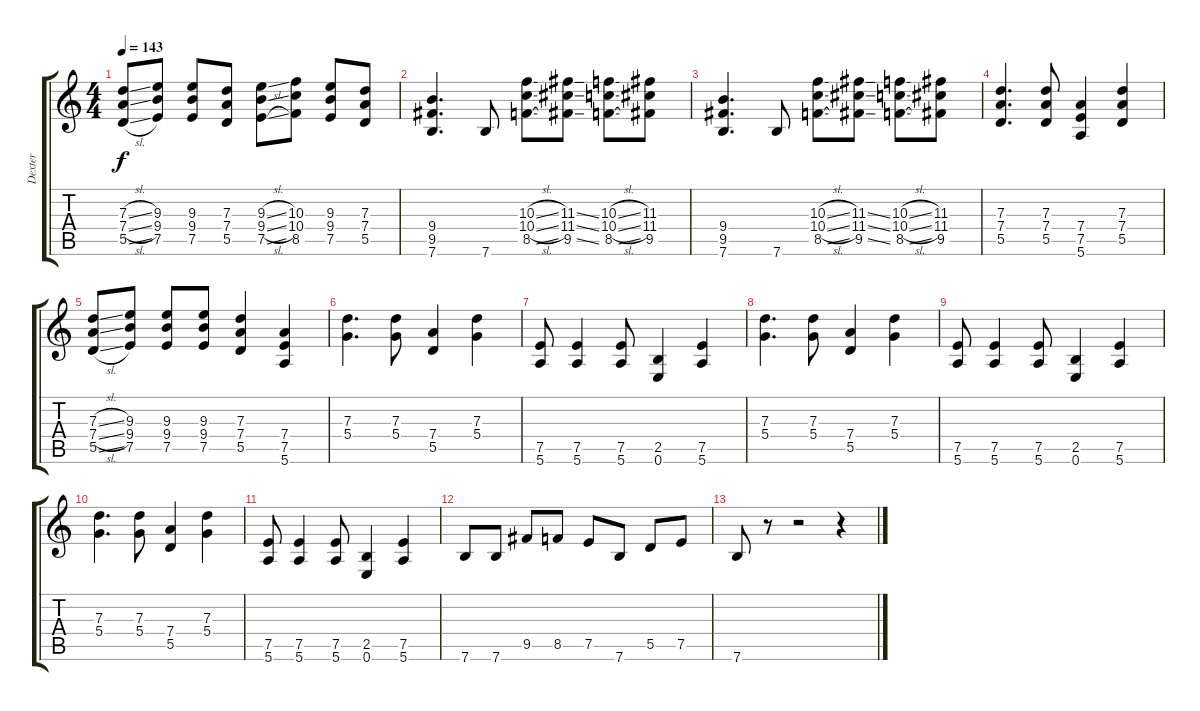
\track ("Dexter" "Dexter") {instrument distortionguitar}
\staff {score tabs}
\tuning (E4 B3 G3 D3 A2 E2) {hide}
\ts (4 4)
\tempo 143
\clef g2
\ks c
(7.3{sl} 7.4{sl} 5.5{sl}).8{dy f} (9.3 9.4 7.5).8 (9.3 9.4 7.5).8 (7.3 7.4 5.5).8 (9.3{sl} 9.4{sl} 7.5{sl}).8 (10.3 10.4 8.5).8 (9.3 9.4 7.5).8 (7.3 7.4 5.5).8 |
(9.4 9.5 7.6).4{d} 7.6.8 (10.3{sl} 10.4{sl} 8.5{sl}).8 (11.3{ss} 11.4{ss} 9.5{ss}).8 (10.3{sl} 10.4{sl} 8.5{sl}).8 (11.3 11.4 9.5).8 |
(9.4 9.5 7.6).4{d} 7.6.8 (10.3{sl} 10.4{sl} 8.5{sl}).8 (11.3{ss} 11.4{ss} 9.5{ss}).8 (10.3{sl} 10.4{sl} 8.5{sl}).8 (11.3 11.4 9.5).8 |
(7.3 7.4 5.5).4{d} (7.3 7.4 5.5).8 (7.4 7.5 5.6).4 (7.3 7.4 5.5).4 |
(7.3{sl} 7.4{sl} 5.5{sl}).8 (9.3 9.4 7.5).8 (9.3 9.4 7.5).8 (9.3 9.4 7.5).8 (7.3 7.4 5.5).4 (7.4 7.5 5.6).4 |
(7.3 5.4).4{d} (7.3 5.4).8 (7.4 5.5).4 (7.3 5.4).4 |
(7.5 5.6).8 (7.5 5.6).4 (7.5 5.6).8 (2.5 0.6).4 (7.5 5.6).4 |
(7.3 5.4).4{d} (7.3 5.4).8 (7.4 5.5).4 (7.3 5.4).4 |
(7.5 5.6).8 (7.5 5.6).4 (7.5 5.6).8 (2.5 0.6).4 (7.5 5.6).4 |
(7.3 5.4).4{d} (7.3 5.4).8 (7.4 5.5).4 (7.3 5.4).4 |
(7.5 5.6).8 (7.5 5.6).4 (7.5 5.6).8 (2.5 0.6).4 (7.5 5.6).4 |
7.6.8 7.6.8 9.5.8 8.5.8 7.5.8 7.6.8 5.5.8 7.5.8 |
7.6.8 r.8 r.2 r.4
